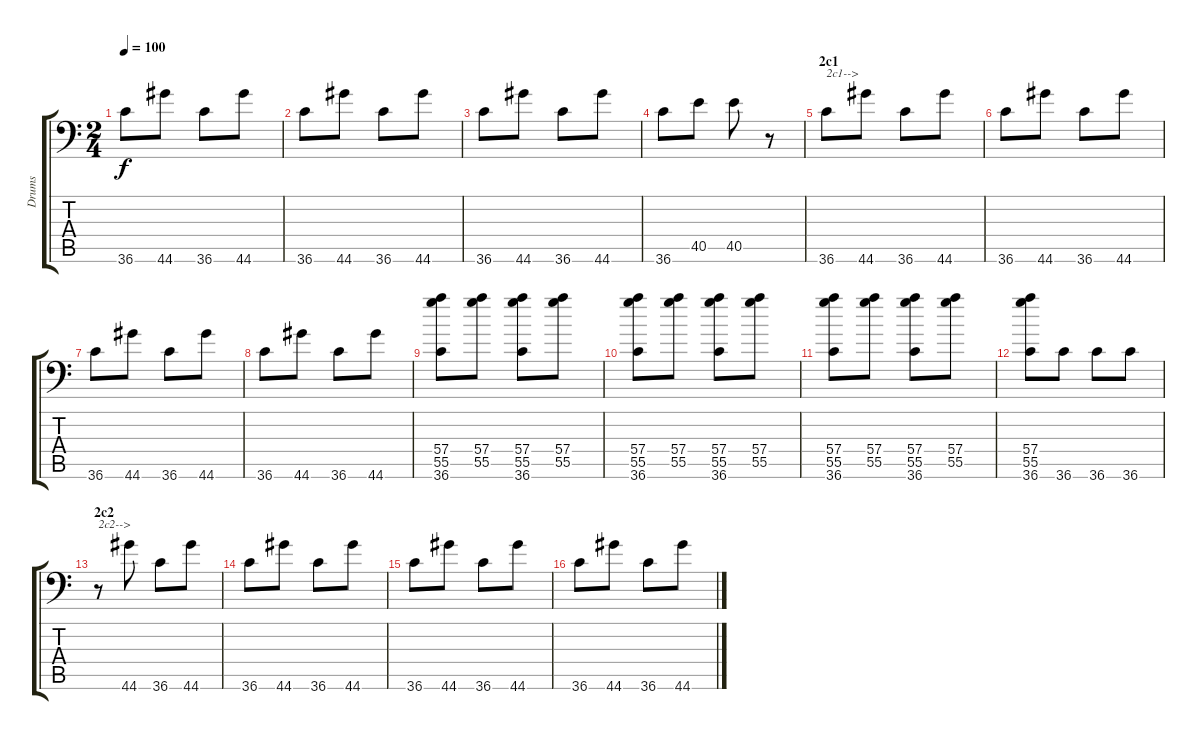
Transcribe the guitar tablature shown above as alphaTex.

\track ("Drums" "Drums") {instrument acousticgrandpiano}
\staff {score tabs}
\tuning (C-1 C-1 C-1 C-1 C-1 C-1) {hide}
\ts (2 4)
\tempo 100
\clef f4
\ks c
36.6.8{dy f} 44.6.8 36.6.8 44.6.8 |
36.6.8 44.6.8 36.6.8 44.6.8 |
36.6.8 44.6.8 36.6.8 44.6.8 |
36.6.8 40.5.8 40.5.8 r.8 |
\section ("" "2c1")
36.6.8{txt "2c1-->"} 44.6.8 36.6.8 44.6.8 |
36.6.8 44.6.8 36.6.8 44.6.8 |
36.6.8 44.6.8 36.6.8 44.6.8 |
36.6.8 44.6.8 36.6.8 44.6.8 |
(57.4 55.5 36.6).8 (57.4 55.5).8 (57.4 55.5 36.6).8 (57.4 55.5).8 |
(57.4 55.5 36.6).8 (57.4 55.5).8 (57.4 55.5 36.6).8 (57.4 55.5).8 |
(57.4 55.5 36.6).8 (57.4 55.5).8 (57.4 55.5 36.6).8 (57.4 55.5).8 |
(57.4 55.5 36.6).8 36.6.8 36.6.8 36.6.8 |
\section ("" "2c2")
r.8{txt "2c2-->"} 44.6.8 36.6.8 44.6.8 |
36.6.8 44.6.8 36.6.8 44.6.8 |
36.6.8 44.6.8 36.6.8 44.6.8 |
36.6.8 44.6.8 36.6.8 44.6.8
